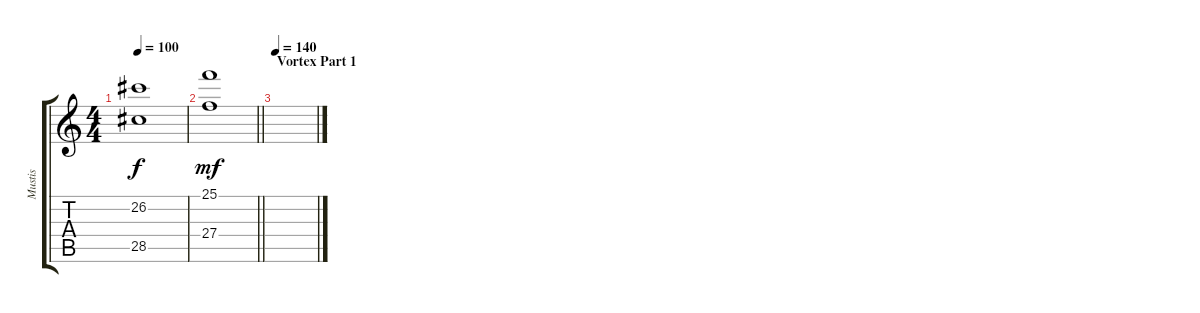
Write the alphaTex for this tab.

\track ("Mustis" "Mustis") {instrument stringensemble1}
\staff {score tabs}
\tuning (E4 B3 G3 D3 A2 E2) {hide}
\ts (4 4)
\tempo 100
\clef g2
\ks c
(26.2 28.5).1{dy f} |
\barLineRight lightlight
(25.1 27.4).1{dy mf} |
\section ("" "Vortex Part 1")
\tempo 140
